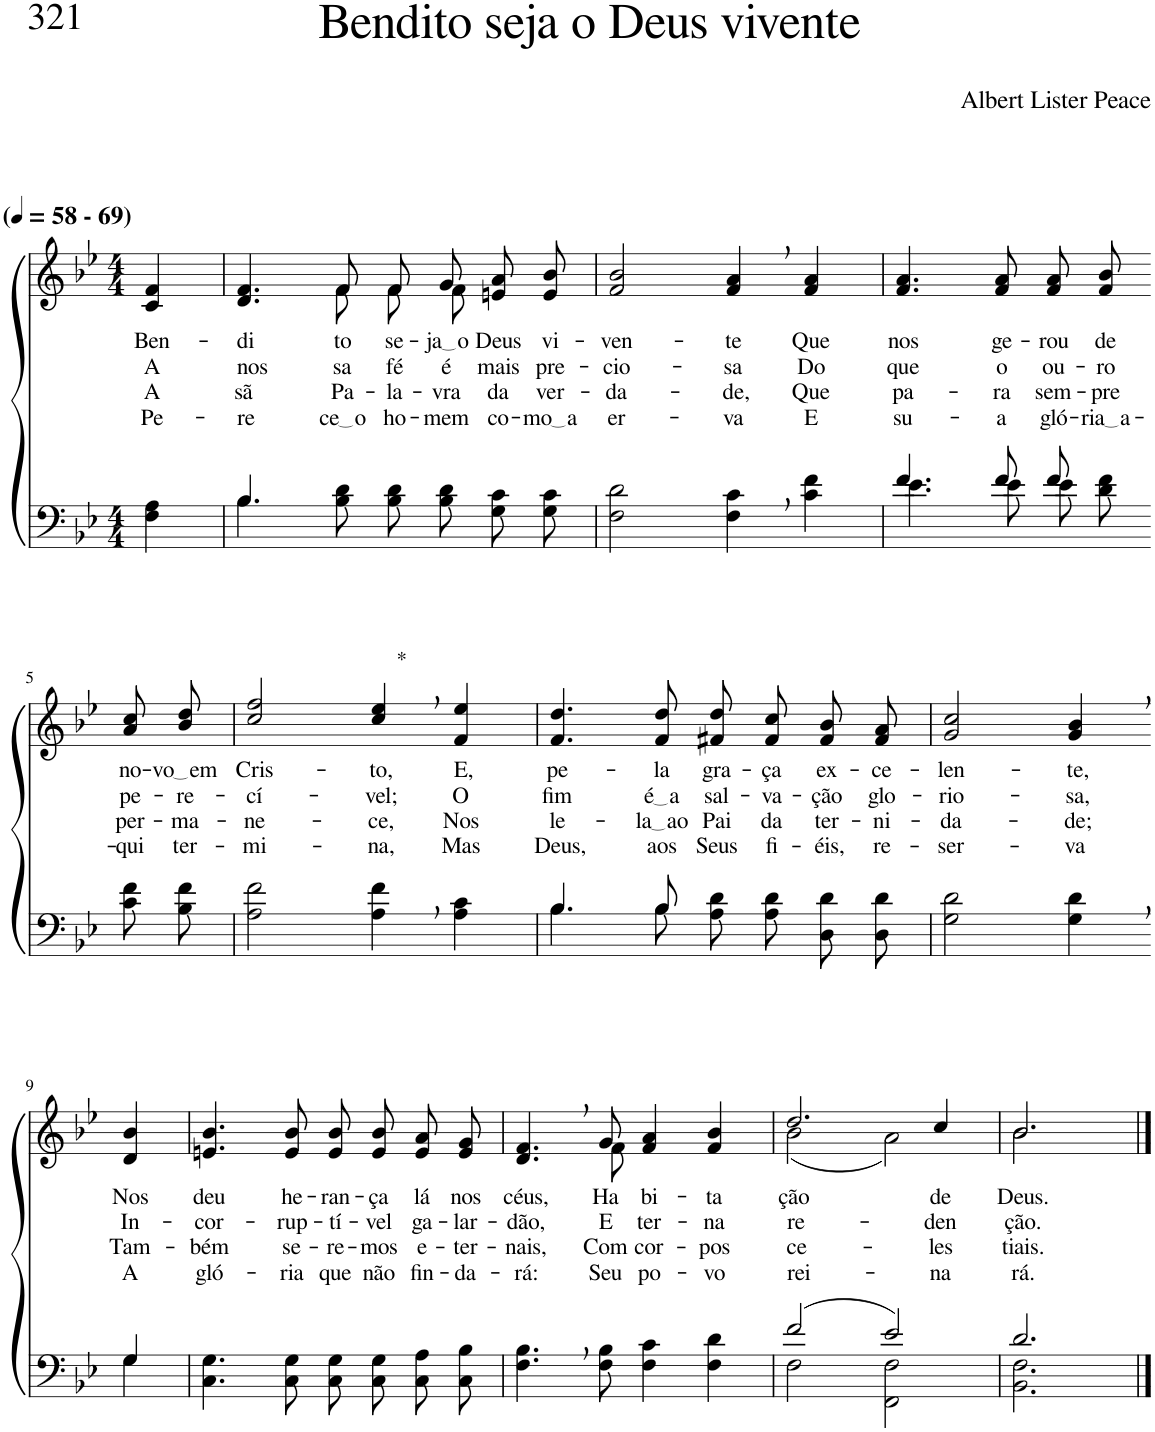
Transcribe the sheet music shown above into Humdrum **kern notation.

**kern	**kern	**text	**text	**text	**text
*part2	*part1	*part1	*part1	*part1	*part1
*staff2	*staff1	*staff1	*staff1	*staff1	*staff1
*I"Parte III e IV	*I"Parte I e II	*	*	*	*
*clefF4	*clefG2	*	*	*	*
*Trd1c2	*Trd1c2	*	*	*	*
*k[b-e-]	*k[b-e-]	*	*	*	*
*M4/4	*M4/4	*	*	*	*
*MM58	*MM58	*	*	*	*
=1	=1	=1	=1	=1	=1
!	!LO:TX:a:B:t=(	!	!	!	!
!	!LO:TX:a:B:t=- 69)	!	!	!	!
!	!	!LO:LY:b	!LO:LY:b	!LO:LY:b	!LO:LY:b
4F\ 4A\	4c/ 4f/	Ben-	A	A	Pe-
=2	=2	=2	=2	=2	=2
*^	*	*	*	*	*
!	!	!	!LO:LY:b	!LO:LY:b	!LO:LY:b	!LO:LY:b
*	*	*^	*	*	*	*
4.B-\	4.B-/	4.d/ 4.f/	4.ryy	-di-	nos-	sã	-re-
!	!	!	!	!LO:LY:b	!LO:LY:b	!LO:LY:b	!LO:LY:b
8B-\ 8d\	2ryy	8f/	8f\	-to	-sa	Pa-	ce o
!	!	!	!	!LO:LY:b	!LO:LY:b	!LO:LY:b	!LO:LY:b
8B-\ 8d\L	.	8f/L	8f\L	se-	fé	-la-	ho-
!	!	!	!	!LO:LY:b	!LO:LY:b	!LO:LY:b	!LO:LY:b
8B-\ 8d\J	.	8g/J	8f\J	ja o	é	-vra	-mem
!	!	!	!	!LO:LY:b	!LO:LY:b	!LO:LY:b	!LO:LY:b
8G\ 8c\L	.	8en/ 8a/L	4ryy	Deus	mais	da	co-
!	!	!	!	!LO:LY:b	!LO:LY:b	!LO:LY:b	!LO:LY:b
8G\ 8c\J	8ryy	8e/ 8b-/J	.	vi-	pre-	ver-	mo a
*	*	*v	*v	*	*	*	*
=3	=3	=3	=3	=3	=3	=3
!	!	!	!LO:LY:b	!LO:LY:b	!LO:LY:b	!LO:LY:b
*v	*v	*	*	*	*	*
2F\ 2d\	2f/ 2b-/	-ven-	-cio-	-da-	er-
!	!	!LO:LY:b	!LO:LY:b	!LO:LY:b	!LO:LY:b
4F\, 4c\,	4f/, 4a/,	-te	-sa	-de,	-va
!	!	!LO:LY:b	!LO:LY:b	!LO:LY:b	!LO:LY:b
4c\ 4f\	4f/ 4a/	Que	Do	Que	E
=4	=4	=4	=4	=4	=4
*^	*	*	*	*	*
!	!	!	!LO:LY:b	!LO:LY:b	!LO:LY:b	!LO:LY:b
4.f/	4.e-\	4.f/ 4.a/	nos	que	pa-	su-
!	!	!	!LO:LY:b	!LO:LY:b	!LO:LY:b	!LO:LY:b
8f/	8e-\	8f/ 8a/	ge-	o	-ra	-a
!	!	!	!LO:LY:b	!LO:LY:b	!LO:LY:b	!LO:LY:b
8f/	8e-\L	8f/ 8a/L	-rou	ou-	sem-	gló-
!	!	!	!LO:LY:b	!LO:LY:b	!LO:LY:b	!LO:LY:b
8ryy	8d\ 8f\J	8f/ 8b-/J	de	-ro	-pre	ria a
!!LO:LB:g=z
=5-	=5-	=5-	=5-	=5-	=5-	=5-
!	!	!	!LO:LY:b	!LO:LY:b	!LO:LY:b	!LO:LY:b
*v	*v	*	*	*	*	*
8c\ 8f\L	8a\ 8cc\L	no-	pe-	per-	-qui
!	!	!LO:LY:b	!LO:LY:b	!LO:LY:b	!LO:LY:b
8B-\ 8f\J	8b-\ 8dd\J	vo em	-re-	-ma-	ter-
=6	=6	=6	=6	=6	=6
!	!	!LO:LY:b	!LO:LY:b	!LO:LY:b	!LO:LY:b
2A\ 2f\	2cc/ 2ff/	Cris-	-cí-	-ne-	-mi-
!	!LO:TX:a:t=*	!	!	!	!
!	!	!LO:LY:b	!LO:LY:b	!LO:LY:b	!LO:LY:b
4A\, 4f\,	4cc/, 4ee-/,	-to,	-vel;	-ce,	-na,
!	!	!LO:LY:b	!LO:LY:b	!LO:LY:b	!LO:LY:b
4A\ 4c\	4f/ 4ee-/	E,	O	Nos	Mas
=7	=7	=7	=7	=7	=7
*^	*	*	*	*	*
!	!	!	!LO:LY:b	!LO:LY:b	!LO:LY:b	!LO:LY:b
4.B-/	4.B-\	4.f/ 4.dd/	pe-	fim	le-	Deus,
!	!	!	!LO:LY:b	!LO:LY:b	!LO:LY:b	!LO:LY:b
8B-/	8B-\	8f/ 8dd/	-la	é a	la ao	aos
!	!	!	!LO:LY:b	!LO:LY:b	!LO:LY:b	!LO:LY:b
2ryy	8A\ 8d\L	8f#X/ 8dd/L	gra-	sal-	Pai	Seus
!	!	!	!LO:LY:b	!LO:LY:b	!LO:LY:b	!LO:LY:b
.	8A\ 8d\J	8f#/ 8cc/J	-ça	-va-	da	fi-
!	!	!	!LO:LY:b	!LO:LY:b	!LO:LY:b	!LO:LY:b
.	8D\ 8d\L	8f#/ 8b-/L	ex-	-ção	ter-	-éis,
!	!	!	!LO:LY:b	!LO:LY:b	!LO:LY:b	!LO:LY:b
.	8D\ 8d\J	8f#/ 8a/J	-ce-	glo-	-ni-	re-
=8	=8	=8	=8	=8	=8	=8
!	!	!	!LO:LY:b	!LO:LY:b	!LO:LY:b	!LO:LY:b
*v	*v	*	*	*	*	*
2G\ 2d\	2g/ 2cc/	-len-	-rio-	-da-	-ser-
!	!	!LO:LY:b	!LO:LY:b	!LO:LY:b	!LO:LY:b
4G\, 4d\,	4g/, 4b-/,	-te,	-sa,	-de;	-va
!!LO:LB:g=z
=9-	=9-	=9-	=9-	=9-	=9-
*^	*	*	*	*	*
!	!	!	!LO:LY:b	!LO:LY:b	!LO:LY:b	!LO:LY:b
4G\	4G/	4d/ 4b-/	Nos	In-	Tam-	A
=10	=10	=10	=10	=10	=10	=10
!	!	!	!LO:LY:b	!LO:LY:b	!LO:LY:b	!LO:LY:b
*v	*v	*	*	*	*	*
4.C\ 4.G\	4.en/ 4.b-/	deu	-cor-	-bém	gló-
!	!	!LO:LY:b	!LO:LY:b	!LO:LY:b	!LO:LY:b
8C\ 8G\	8e/ 8b-/	he-	-rup-	se-	-ria
!	!	!LO:LY:b	!LO:LY:b	!LO:LY:b	!LO:LY:b
8C\ 8G\L	8e/ 8b-/L	-ran-	-tí-	-re-	que
!	!	!LO:LY:b	!LO:LY:b	!LO:LY:b	!LO:LY:b
8C\ 8G\J	8e/ 8b-/J	-ça	-vel	-mos	não
!	!	!LO:LY:b	!LO:LY:b	!LO:LY:b	!LO:LY:b
8C\ 8A\L	8e/ 8a/L	lá	ga-	e-	fin-
!	!	!LO:LY:b	!LO:LY:b	!LO:LY:b	!LO:LY:b
8C\ 8B-\J	8e/ 8g/J	nos	-lar-	-ter-	-da-
=11	=11	=11	=11	=11	=11
!	!	!LO:LY:b	!LO:LY:b	!LO:LY:b	!LO:LY:b
*	*^	*	*	*	*
4.F\, 4.B-\,	4.d/, 4.f/,	4.ryy	céus,	-dão,	-nais,	-rá:
!	!	!	!LO:LY:b	!LO:LY:b	!LO:LY:b	!LO:LY:b
8F\ 8B-\	8g/	8f\	Ha-	E-	Com	-Seu
!	!	!	!LO:LY:b	!LO:LY:b	!LO:LY:b	!LO:LY:b
4F\ 4c\	4f/ 4a/	2ryy	-bi-	-ter-	cor-	po-
!	!	!	!LO:LY:b	!LO:LY:b	!LO:LY:b	!LO:LY:b
4F\ 4d\	4f/ 4b-/	.	-ta-	-na	-pos	-vo
=12	=12	=12	=12	=12	=12	=12
*^	*	*	*	*	*	*
!	!	!	!	!LO:LY:b	!LO:LY:b	!LO:LY:b	!LO:LY:b
(2f/	2F\	2.dd/	(2b-\	-ção	re-	ce-	rei-
2e-/)	2FF\ 2F\	.	2a\)	.	.	.	.
!	!	!	!	!LO:LY:b	!LO:LY:b	!LO:LY:b	!LO:LY:b
.	.	4cc/	.	de	-den-	-les-	-na-
=13	=13	=13	=13	=13	=13	=13	=13
!	!	!	!	!LO:LY:b	!LO:LY:b	!LO:LY:b	!LO:LY:b
2.d/	2.BB-\ 2.F\	2.b-/	2.b-\	Deus.	-ção.	-tiais.	-rá.
*v	*v	*	*	*	*	*	*
*	*v	*v	*	*	*	*
==	==	==	==	==	==
*-	*-	*-	*-	*-	*-
